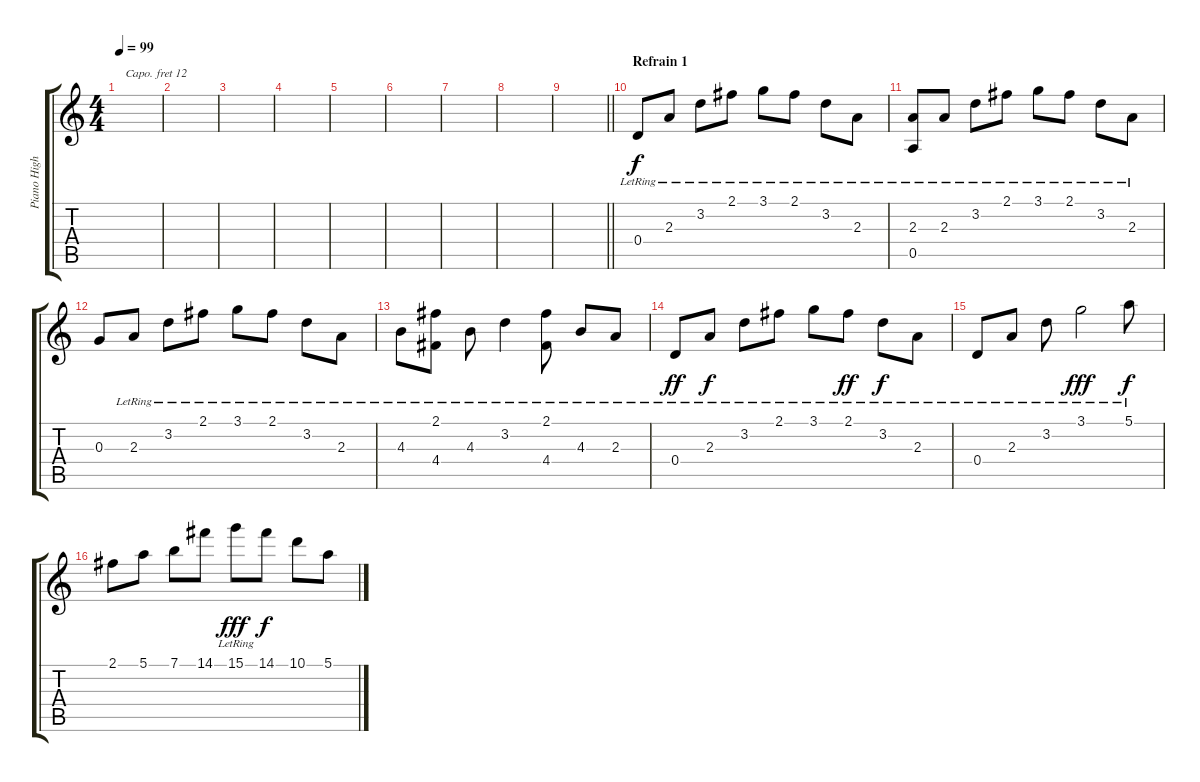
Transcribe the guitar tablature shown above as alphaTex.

\track ("Piano High" "Piano High") {instrument brightacousticpiano}
\staff {score tabs}
\capo 12
\tuning (E4 B3 G3 D3 A2 E2) {hide}
\ts (4 4)
\tempo 99
\clef g2
\ks c
|
|
|
|
|
|
|
|
\barLineRight lightlight
|
\section ("" "Refrain 1")
0.4{lr}.8{volume 16} 2.3{lr}.8 3.2{lr}.8 2.1{lr}.8 3.1{lr}.8 2.1{lr}.8 3.2{lr}.8 2.3{lr}.8 |
(2.3{lr} 0.5{lr}).8 2.3{lr}.8 3.2{lr}.8 2.1{lr}.8 3.1{lr}.8 2.1{lr}.8 3.2{lr}.8 2.3{lr}.8 |
0.3.8 2.3{lr}.8 3.2{lr}.8 2.1{lr}.8 3.1{lr}.8 2.1{lr}.8 3.2{lr}.8 2.3{lr}.8 |
4.3{lr}.8 (2.1{lr} 4.4{lr}).8 4.3{lr}.8 3.2{lr}.4 (2.1{lr} 4.4{lr}).8 4.3{lr}.8 2.3{lr}.8 |
0.4{lr}.8{dy ff} 2.3{lr}.8{dy f} 3.2{lr}.8 2.1{lr}.8 3.1{lr}.8 2.1{lr}.8{dy ff} 3.2{lr}.8{dy f} 2.3{lr}.8 |
0.4{lr}.8 2.3{lr}.8 3.2{lr}.8 3.1{lr}.2{dy fff} 5.1{lr}.8{dy f} |
2.1.8 5.1.8 7.1.8 14.1.8 15.1{lr}.8{dy fff} 14.1.8{dy f} 10.1.8 5.1.8
